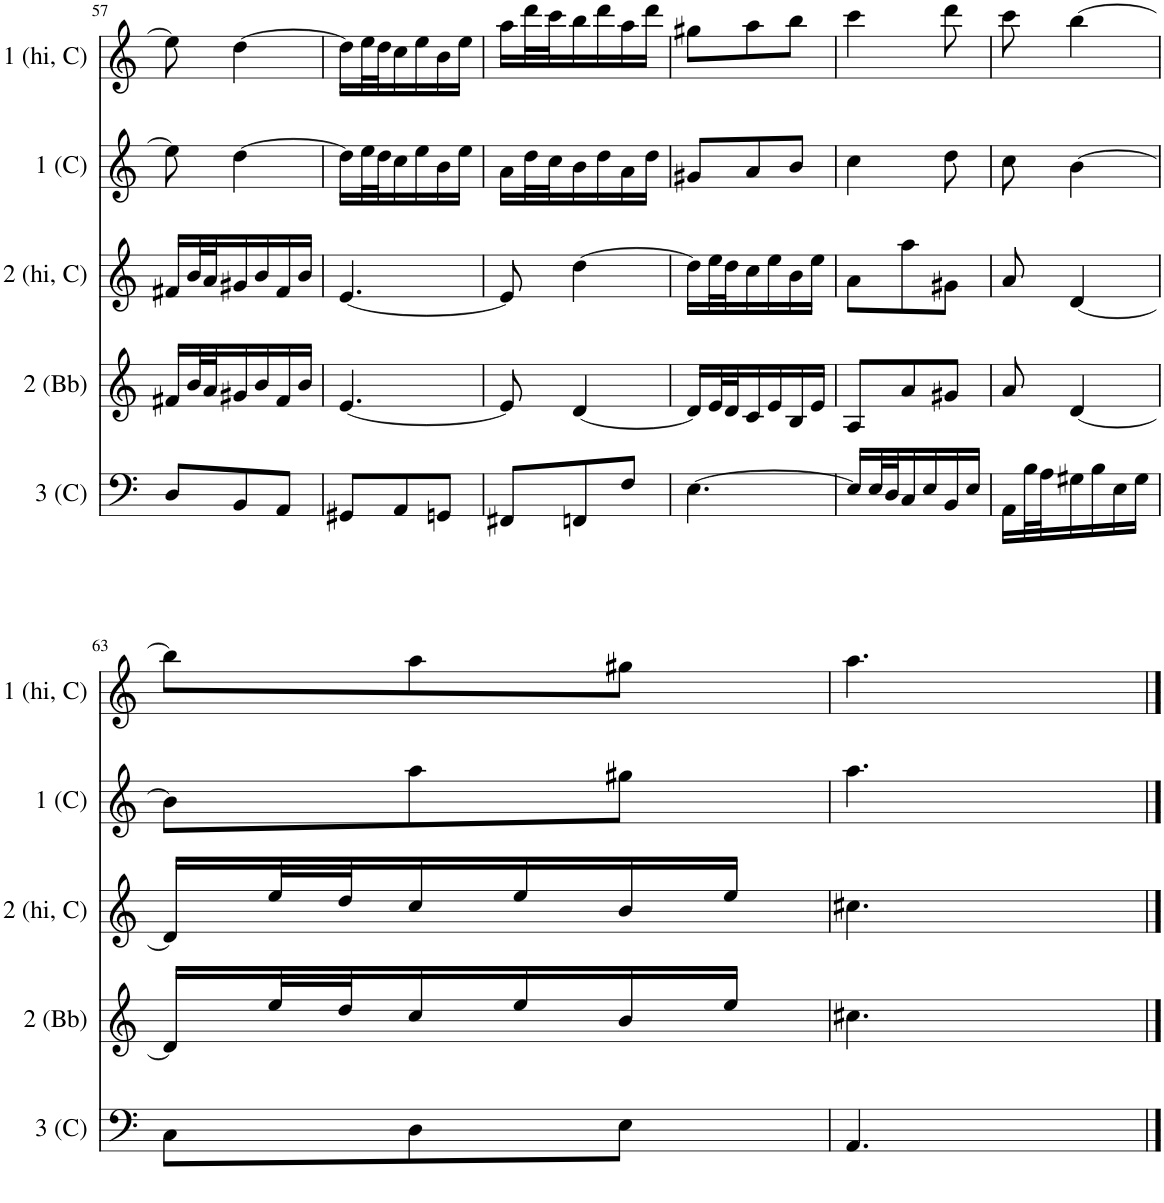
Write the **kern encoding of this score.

**kern	**kern	**kern	**kern	**kern
*part5	*part4	*part3	*part2	*part1
*staff5	*staff4	*staff3	*staff2	*staff1
*I"Part 3 in C	*I"Part 2 in Bb	*I"Part 2 (Higher) in C	*I"Part 1 in C	*I"Part 1 (Higher) in C
*I'3 (C)	*I'2 (Bb)	*I'2 (hi, C)	*I'1 (C)	*I'1 (hi, C)
!!LO:PB:g=z
*clefF4	*clefG2	*clefG2	*clefG2	*clefG2
*	*ITrd1c2	*	*	*
*k[]	*k[]	*k[]	*k[]	*k[]
*M3/8	*M3/8	*M3/8	*M3/8	*M3/8
=57	=57	=57	=57	=57
8D/L	16f#X/LL	16f#X/LL	8ee\]	8ee\]
.	32b/L	32b/L	.	.
.	32a/J	32a/J	.	.
8BB/	16g#X/	16g#X/	[4dd\	[4dd\
.	16b/	16b/	.	.
8AA/J	16f#/	16f#/	.	.
.	16b/JJ	16b/JJ	.	.
=58	=58	=58	=58	=58
8GG#X/L	[4.e/	[4.e/	16dd\LL]	16dd\LL]
.	.	.	32ee\L	32ee\L
.	.	.	32dd\J	32dd\J
8AA/	.	.	16cc\	16cc\
.	.	.	16ee\	16ee\
8GGn/J	.	.	16b\	16b\
.	.	.	16ee\JJ	16ee\JJ
=59	=59	=59	=59	=59
8FF#X/L	8e/]	8e/]	16a\LL	16aa\LL
.	.	.	32dd\L	32ddd\L
.	.	.	32cc\J	32ccc\J
8FFn/	[4d/	[4dd\	16b\	16bb\
.	.	.	16dd\	16ddd\
8F/J	.	.	16a\	16aa\
.	.	.	16dd\JJ	16ddd\JJ
=60	=60	=60	=60	=60
[4.E\	16d/LL]	16dd\LL]	8g#X/L	8gg#X\L
.	32e/L	32ee\L	.	.
.	32d/J	32dd\J	.	.
.	16c/	16cc\	8a/	8aa\
.	16e/	16ee\	.	.
.	16B/	16b\	8b/J	8bb\J
.	16e/JJ	16ee\JJ	.	.
=61	=61	=61	=61	=61
16E/LL]	8A/L	8a\L	4cc\	4ccc\
32E/L	.	.	.	.
32D/J	.	.	.	.
16C/	8a/	8aa\	.	.
16E/	.	.	.	.
16BB/	8g#X/J	8g#X\J	8dd\	8ddd\
16E/JJ	.	.	.	.
=62	=62	=62	=62	=62
16AA\LL	8a/	8a/	8cc\	8ccc\
32B\L	.	.	.	.
32A\J	.	.	.	.
16G#X\	[4d/	[4d/	[4b\	[4bb\
16B\	.	.	.	.
16E\	.	.	.	.
16G#\JJ	.	.	.	.
!!LO:LB:g=z
=63	=63	=63	=63	=63
8C\L	16d/LL]	16d/LL]	8b\L]	8bb\L]
.	32ee/L	32ee/L	.	.
.	32dd/J	32dd/J	.	.
8D\	16cc/	16cc/	8aa\	8aa\
.	16ee/	16ee/	.	.
8E\J	16b/	16b/	8gg#X\J	8gg#X\J
.	16ee/JJ	16ee/JJ	.	.
=64	=64	=64	=64	=64
4.AA/	4.cc#X\	4.cc#X\	4.aa\	4.aa\
==	==	==	==	==
*-	*-	*-	*-	*-
